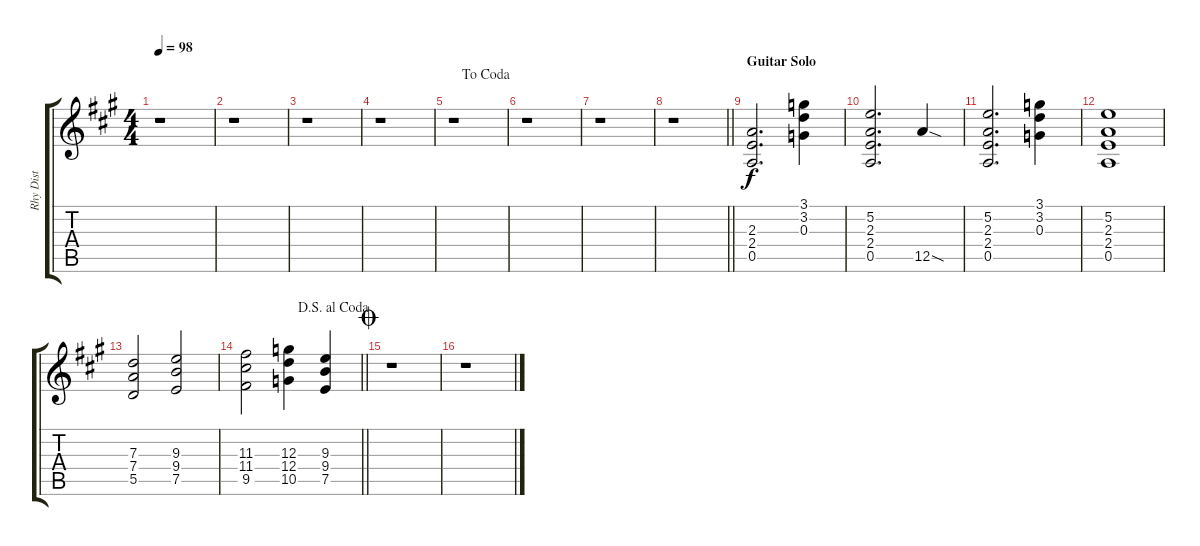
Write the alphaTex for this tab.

\track ("Rhy Dist" "Rhy Dist") {instrument overdrivenguitar}
\staff {score tabs}
\tuning (E4 B3 G3 D3 A2 E2) {hide}
\ts (4 4)
\tempo 98
\clef g2
\ks a
r.1{dy f} |
r.1 |
r.1 |
r.1 |
\jump dacoda
r.1 |
r.1 |
r.1 |
\barLineRight lightlight
r.1 |
\section ("" "Guitar Solo")
(2.3 2.4 0.5).2{d} (3.1 3.2 0.3).4 |
(5.2 2.3 2.4 0.5).2{d} 12.5{sod}.4 |
(5.2 2.3 2.4 0.5).2{d} (3.1 3.2 0.3).4 |
(5.2 2.3 2.4 0.5).1 |
(7.3 7.4 5.5).2 (9.3 9.4 7.5).2 |
\jump dalsegnoalcoda
\barLineRight lightlight
(11.3 11.4 9.5).2 (12.3 12.4 10.5).4 (9.3 9.4 7.5).4 |
\jump coda
r.1 |
r.1
